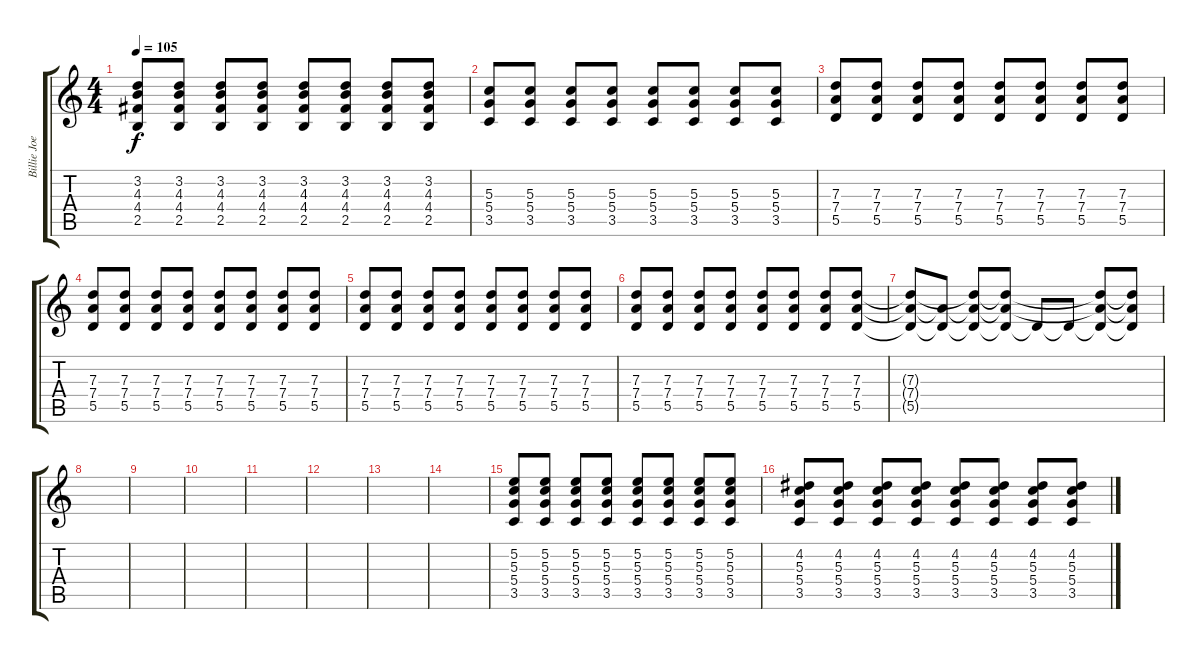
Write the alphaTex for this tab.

\track ("Billie Joe Armstrong" "Billie Joe") {instrument distortionguitar}
\staff {score tabs}
\tuning (E4 B3 G3 D3 A2 E2) {hide}
\ts (4 4)
\tempo 105
\clef g2
\ks c
(3.2 4.3 4.4 2.5).8{dy f} (3.2 4.3 4.4 2.5).8 (3.2 4.3 4.4 2.5).8 (3.2 4.3 4.4 2.5).8 (3.2 4.3 4.4 2.5).8 (3.2 4.3 4.4 2.5).8 (3.2 4.3 4.4 2.5).8 (3.2 4.3 4.4 2.5).8 |
(5.3 5.4 3.5).8 (5.3 5.4 3.5).8 (5.3 5.4 3.5).8 (5.3 5.4 3.5).8 (5.3 5.4 3.5).8 (5.3 5.4 3.5).8 (5.3 5.4 3.5).8 (5.3 5.4 3.5).8 |
(7.3 7.4 5.5).8 (7.3 7.4 5.5).8 (7.3 7.4 5.5).8 (7.3 7.4 5.5).8 (7.3 7.4 5.5).8 (7.3 7.4 5.5).8 (7.3 7.4 5.5).8 (7.3 7.4 5.5).8 |
(7.3 7.4 5.5).8 (7.3 7.4 5.5).8 (7.3 7.4 5.5).8 (7.3 7.4 5.5).8 (7.3 7.4 5.5).8 (7.3 7.4 5.5).8 (7.3 7.4 5.5).8 (7.3 7.4 5.5).8 |
(7.3 7.4 5.5).8 (7.3 7.4 5.5).8 (7.3 7.4 5.5).8 (7.3 7.4 5.5).8 (7.3 7.4 5.5).8 (7.3 7.4 5.5).8 (7.3 7.4 5.5).8 (7.3 7.4 5.5).8 |
(7.3 7.4 5.5).8 (7.3 7.4 5.5).8 (7.3 7.4 5.5).8 (7.3 7.4 5.5).8 (7.3 7.4 5.5).8 (7.3 7.4 5.5).8 (7.3 7.4 5.5).8 (7.3 7.4 5.5).8 |
(7.3{t} 7.4{t} 5.5{t}).8 (7.4{t} 5.5{t}).8 (7.3{t} 7.4{t} 5.5{t}).8 (7.3{t} 7.4{t} 5.5{t}).8 5.5{t}.8 5.5{t}.8 (7.3{t} 7.4{t} 5.5{t}).8 (7.3{t} 7.4{t} 5.5{t}).8 |
|
|
|
|
|
|
|
(5.2 5.3 5.4 3.5).8 (5.2 5.3 5.4 3.5).8 (5.2 5.3 5.4 3.5).8 (5.2 5.3 5.4 3.5).8 (5.2 5.3 5.4 3.5).8 (5.2 5.3 5.4 3.5).8 (5.2 5.3 5.4 3.5).8 (5.2 5.3 5.4 3.5).8 |
(4.2 5.3 5.4 3.5).8 (4.2 5.3 5.4 3.5).8 (4.2 5.3 5.4 3.5).8 (4.2 5.3 5.4 3.5).8 (4.2 5.3 5.4 3.5).8 (4.2 5.3 5.4 3.5).8 (4.2 5.3 5.4 3.5).8 (4.2 5.3 5.4 3.5).8
